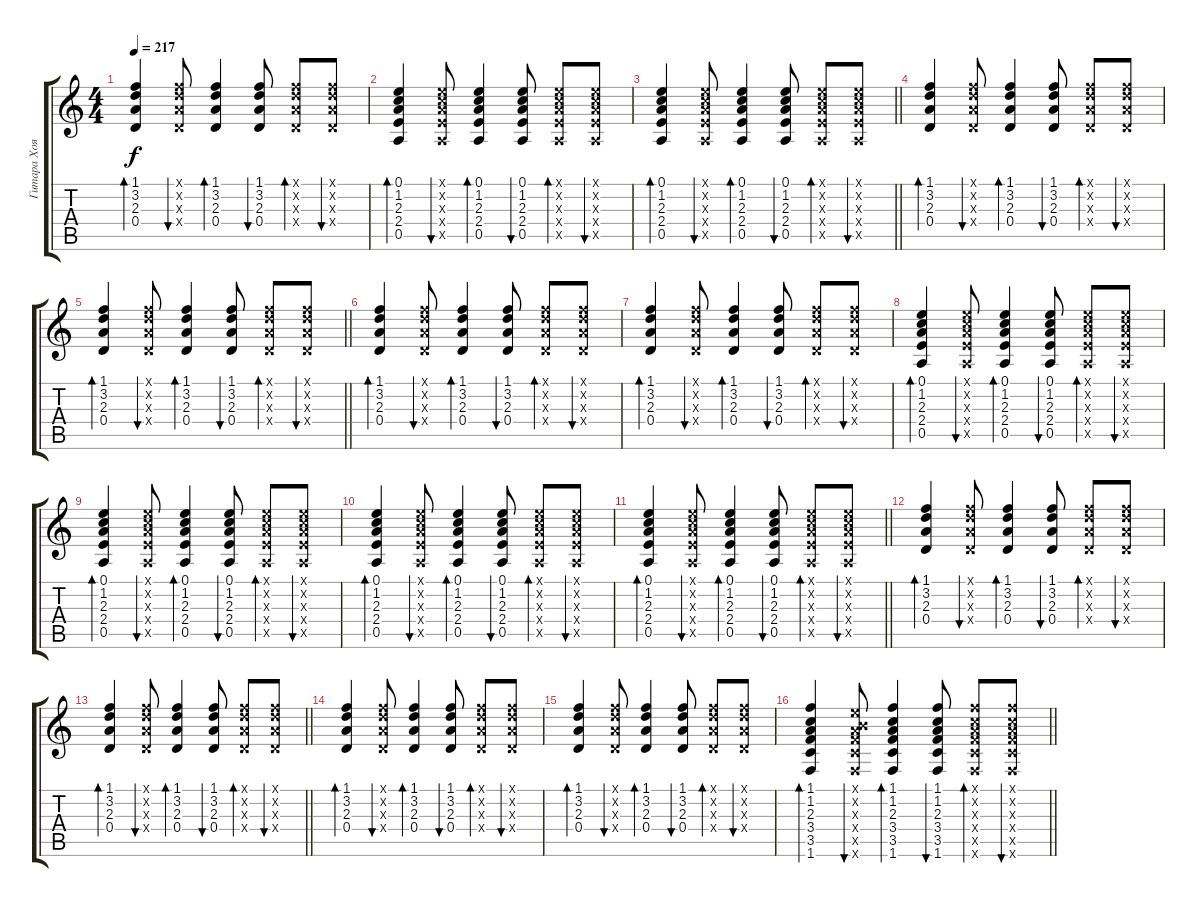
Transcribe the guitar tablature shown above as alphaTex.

\track ("Гитара Хоя" "Гитара Хоя") {instrument acousticguitarsteel}
\staff {score tabs}
\tuning (E4 B3 G3 D3 A2 E2) {hide}
\ts (4 4)
\tempo 217
\clef g2
\ks c
(1.1 3.2 2.3 0.4).4{bd 60 dy f} (1.1{x} 3.2{x} 2.3{x} 0.4{x}).8{bu 60} (1.1 3.2 2.3 0.4).4{bd 60} (1.1 3.2 2.3 0.4).8{bu 60} (1.1{x} 3.2{x} 2.3{x} 0.4{x}).8{bd 60} (1.1{x} 3.2{x} 2.3{x} 0.4{x}).8{bu 60} |
(0.1 1.2 2.3 2.4 0.5).4{bd 60} (0.1{x} 1.2{x} 2.3{x} 2.4{x} 0.5{x}).8{bu 60} (0.1 1.2 2.3 2.4 0.5).4{bd 60} (0.1 1.2 2.3 2.4 0.5).8{bu 60} (0.1{x} 1.2{x} 2.3{x} 2.4{x} 0.5{x}).8{bd 60} (0.1{x} 1.2{x} 2.3{x} 2.4{x} 0.5{x}).8{bu 60} |
\barLineRight lightlight
(0.1 1.2 2.3 2.4 0.5).4{bd 60} (0.1{x} 1.2{x} 2.3{x} 2.4{x} 0.5{x}).8{bu 60} (0.1 1.2 2.3 2.4 0.5).4{bd 60} (0.1 1.2 2.3 2.4 0.5).8{bu 60} (0.1{x} 1.2{x} 2.3{x} 2.4{x} 0.5{x}).8{bd 60} (0.1{x} 1.2{x} 2.3{x} 2.4{x} 0.5{x}).8{bu 60} |
(1.1 3.2 2.3 0.4).4{bd 60} (1.1{x} 3.2{x} 2.3{x} 0.4{x}).8{bu 60} (1.1 3.2 2.3 0.4).4{bd 60} (1.1 3.2 2.3 0.4).8{bu 60} (1.1{x} 3.2{x} 2.3{x} 0.4{x}).8{bd 60} (1.1{x} 3.2{x} 2.3{x} 0.4{x}).8{bu 60} |
\barLineRight lightlight
(1.1 3.2 2.3 0.4).4{bd 60} (1.1{x} 3.2{x} 2.3{x} 0.4{x}).8{bu 60} (1.1 3.2 2.3 0.4).4{bd 60} (1.1 3.2 2.3 0.4).8{bu 60} (1.1{x} 3.2{x} 2.3{x} 0.4{x}).8{bd 60} (1.1{x} 3.2{x} 2.3{x} 0.4{x}).8{bu 60} |
(1.1 3.2 2.3 0.4).4{bd 60} (1.1{x} 3.2{x} 2.3{x} 0.4{x}).8{bu 60} (1.1 3.2 2.3 0.4).4{bd 60} (1.1 3.2 2.3 0.4).8{bu 60} (1.1{x} 3.2{x} 2.3{x} 0.4{x}).8{bd 60} (1.1{x} 3.2{x} 2.3{x} 0.4{x}).8{bu 60} |
(1.1 3.2 2.3 0.4).4{bd 60} (1.1{x} 3.2{x} 2.3{x} 0.4{x}).8{bu 60} (1.1 3.2 2.3 0.4).4{bd 60} (1.1 3.2 2.3 0.4).8{bu 60} (1.1{x} 3.2{x} 2.3{x} 0.4{x}).8{bd 60} (1.1{x} 3.2{x} 2.3{x} 0.4{x}).8{bu 60} |
(0.1 1.2 2.3 2.4 0.5).4{bd 60} (0.1{x} 1.2{x} 2.3{x} 2.4{x} 0.5{x}).8{bu 60} (0.1 1.2 2.3 2.4 0.5).4{bd 60} (0.1 1.2 2.3 2.4 0.5).8{bu 60} (0.1{x} 1.2{x} 2.3{x} 2.4{x} 0.5{x}).8{bd 60} (0.1{x} 1.2{x} 2.3{x} 2.4{x} 0.5{x}).8{bu 60} |
(0.1 1.2 2.3 2.4 0.5).4{bd 60} (0.1{x} 1.2{x} 2.3{x} 2.4{x} 0.5{x}).8{bu 60} (0.1 1.2 2.3 2.4 0.5).4{bd 60} (0.1 1.2 2.3 2.4 0.5).8{bu 60} (0.1{x} 1.2{x} 2.3{x} 2.4{x} 0.5{x}).8{bd 60} (0.1{x} 1.2{x} 2.3{x} 2.4{x} 0.5{x}).8{bu 60} |
(0.1 1.2 2.3 2.4 0.5).4{bd 60} (0.1{x} 1.2{x} 2.3{x} 2.4{x} 0.5{x}).8{bu 60} (0.1 1.2 2.3 2.4 0.5).4{bd 60} (0.1 1.2 2.3 2.4 0.5).8{bu 60} (0.1{x} 1.2{x} 2.3{x} 2.4{x} 0.5{x}).8{bd 60} (0.1{x} 1.2{x} 2.3{x} 2.4{x} 0.5{x}).8{bu 60} |
\barLineRight lightlight
(0.1 1.2 2.3 2.4 0.5).4{bd 60} (0.1{x} 1.2{x} 2.3{x} 2.4{x} 0.5{x}).8{bu 60} (0.1 1.2 2.3 2.4 0.5).4{bd 60} (0.1 1.2 2.3 2.4 0.5).8{bu 60} (0.1{x} 1.2{x} 2.3{x} 2.4{x} 0.5{x}).8{bd 60} (0.1{x} 1.2{x} 2.3{x} 2.4{x} 0.5{x}).8{bu 60} |
(1.1 3.2 2.3 0.4).4{bd 60} (1.1{x} 3.2{x} 2.3{x} 0.4{x}).8{bu 60} (1.1 3.2 2.3 0.4).4{bd 60} (1.1 3.2 2.3 0.4).8{bu 60} (1.1{x} 3.2{x} 2.3{x} 0.4{x}).8{bd 60} (1.1{x} 3.2{x} 2.3{x} 0.4{x}).8{bu 60} |
\barLineRight lightlight
(1.1 3.2 2.3 0.4).4{bd 60} (1.1{x} 3.2{x} 2.3{x} 0.4{x}).8{bu 60} (1.1 3.2 2.3 0.4).4{bd 60} (1.1 3.2 2.3 0.4).8{bu 60} (1.1{x} 3.2{x} 2.3{x} 0.4{x}).8{bd 60} (1.1{x} 3.2{x} 2.3{x} 0.4{x}).8{bu 60} |
(1.1 3.2 2.3 0.4).4{bd 60} (1.1{x} 3.2{x} 2.3{x} 0.4{x}).8{bu 60} (1.1 3.2 2.3 0.4).4{bd 60} (1.1 3.2 2.3 0.4).8{bu 60} (1.1{x} 3.2{x} 2.3{x} 0.4{x}).8{bd 60} (1.1{x} 3.2{x} 2.3{x} 0.4{x}).8{bu 60} |
(1.1 3.2 2.3 0.4).4{bd 60} (1.1{x} 3.2{x} 2.3{x} 0.4{x}).8{bu 60} (1.1 3.2 2.3 0.4).4{bd 60} (1.1 3.2 2.3 0.4).8{bu 60} (1.1{x} 3.2{x} 2.3{x} 0.4{x}).8{bd 60} (1.1{x} 3.2{x} 2.3{x} 0.4{x}).8{bu 60} |
\barLineRight lightlight
(1.1 1.2 2.3 3.4 3.5 1.6).4{bd 60} (0.1{x} 0.2{x} 2.3{x} 3.4{x} 3.5{x} 1.6{x}).8{bu 60} (1.1 1.2 2.3 3.4 3.5 1.6).4{bd 60} (1.1 1.2 2.3 3.4 3.5 1.6).8{bu 60} (1.1{x} 1.2{x} 2.3{x} 3.4{x} 3.5{x} 1.6{x}).8{bd 60} (1.1{x} 1.2{x} 2.3{x} 3.4{x} 3.5{x} 1.6{x}).8{bu 60}
